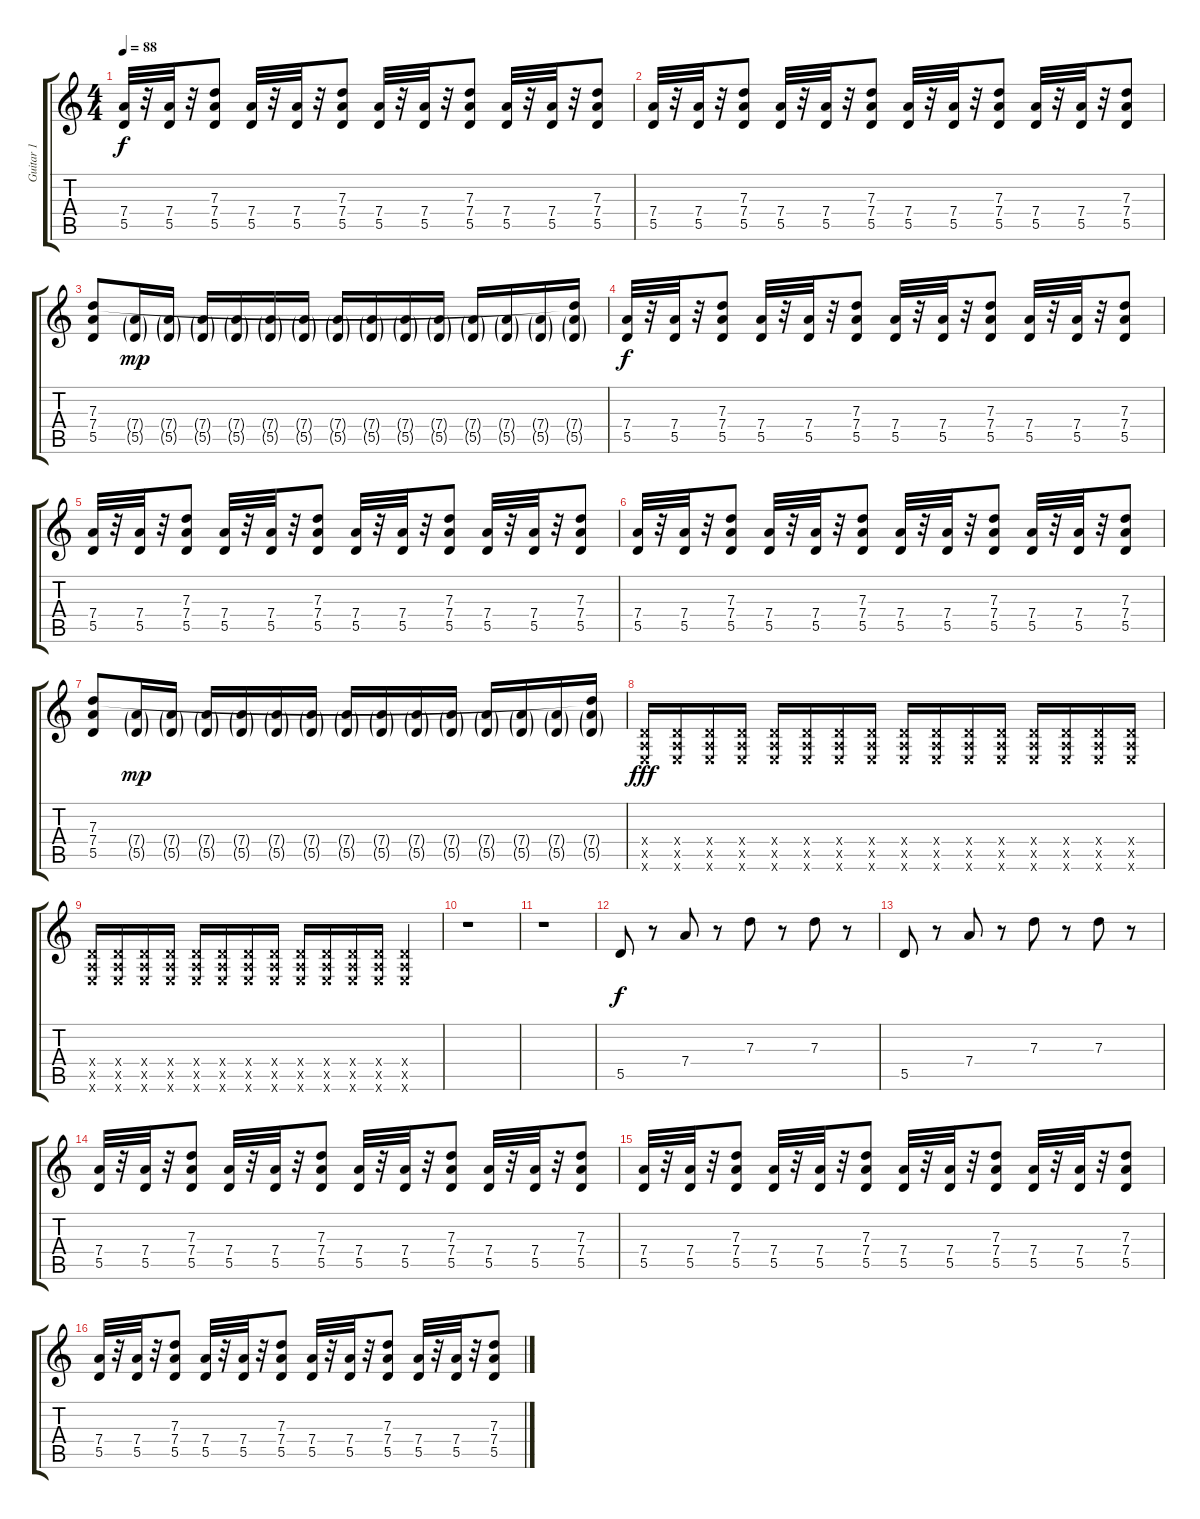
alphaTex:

\track ("Guitar 1" "Guitar 1") {instrument overdrivenguitar}
\staff {score tabs}
\tuning (E4 B3 G3 D3 A2 E2) {hide}
\ts (4 4)
\tempo 88
\clef g2
\ks c
(7.4 5.5).32{dy f} r.32 (7.4 5.5).32 r.32 (7.3 7.4 5.5).8 (7.4 5.5).32 r.32 (7.4 5.5).32 r.32 (7.3 7.4 5.5).8 (7.4 5.5).32 r.32 (7.4 5.5).32 r.32 (7.3 7.4 5.5).8 (7.4 5.5).32 r.32 (7.4 5.5).32 r.32 (7.3 7.4 5.5).8 |
(7.4 5.5).32 r.32 (7.4 5.5).32 r.32 (7.3 7.4 5.5).8 (7.4 5.5).32 r.32 (7.4 5.5).32 r.32 (7.3 7.4 5.5).8 (7.4 5.5).32 r.32 (7.4 5.5).32 r.32 (7.3 7.4 5.5).8 (7.4 5.5).32 r.32 (7.4 5.5).32 r.32 (7.3 7.4 5.5).8 |
(7.3 7.4 5.5).8 (7.4{g} 5.5{g}).16{dy mp} (7.4{g} 5.5{g}).16 (7.4{g} 5.5{g}).16 (7.4{g} 5.5{g}).16 (7.4{g} 5.5{g}).16 (7.4{g} 5.5{g}).16 (7.4{g} 5.5{g}).16 (7.4{g} 5.5{g}).16 (7.4{g} 5.5{g}).16 (7.4{g} 5.5{g}).16 (7.4{g} 5.5{g}).16 (7.4{g} 5.5{g}).16 (7.4{g} 5.5{g}).16 (7.3{t} 7.4{g} 5.5{g}).16 |
(7.4 5.5).32{dy f} r.32 (7.4 5.5).32 r.32 (7.3 7.4 5.5).8 (7.4 5.5).32 r.32 (7.4 5.5).32 r.32 (7.3 7.4 5.5).8 (7.4 5.5).32 r.32 (7.4 5.5).32 r.32 (7.3 7.4 5.5).8 (7.4 5.5).32 r.32 (7.4 5.5).32 r.32 (7.3 7.4 5.5).8 |
(7.4 5.5).32 r.32 (7.4 5.5).32 r.32 (7.3 7.4 5.5).8 (7.4 5.5).32 r.32 (7.4 5.5).32 r.32 (7.3 7.4 5.5).8 (7.4 5.5).32 r.32 (7.4 5.5).32 r.32 (7.3 7.4 5.5).8 (7.4 5.5).32 r.32 (7.4 5.5).32 r.32 (7.3 7.4 5.5).8 |
(7.4 5.5).32 r.32 (7.4 5.5).32 r.32 (7.3 7.4 5.5).8 (7.4 5.5).32 r.32 (7.4 5.5).32 r.32 (7.3 7.4 5.5).8 (7.4 5.5).32 r.32 (7.4 5.5).32 r.32 (7.3 7.4 5.5).8 (7.4 5.5).32 r.32 (7.4 5.5).32 r.32 (7.3 7.4 5.5).8 |
(7.3 7.4 5.5).8 (7.4{g} 5.5{g}).16{dy mp} (7.4{g} 5.5{g}).16 (7.4{g} 5.5{g}).16 (7.4{g} 5.5{g}).16 (7.4{g} 5.5{g}).16 (7.4{g} 5.5{g}).16 (7.4{g} 5.5{g}).16 (7.4{g} 5.5{g}).16 (7.4{g} 5.5{g}).16 (7.4{g} 5.5{g}).16 (7.4{g} 5.5{g}).16 (7.4{g} 5.5{g}).16 (7.4{g} 5.5{g}).16 (7.3{t} 7.4{g} 5.5{g}).16 |
(0.4{x} 0.5{x} 0.6{x}).16{dy fff} (0.4{x} 0.5{x} 0.6{x}).16 (0.4{x} 0.5{x} 0.6{x}).16 (0.4{x} 0.5{x} 0.6{x}).16 (0.4{x} 0.5{x} 0.6{x}).16 (0.4{x} 0.5{x} 0.6{x}).16 (0.4{x} 0.5{x} 0.6{x}).16 (0.4{x} 0.5{x} 0.6{x}).16 (0.4{x} 0.5{x} 0.6{x}).16 (0.4{x} 0.5{x} 0.6{x}).16 (0.4{x} 0.5{x} 0.6{x}).16 (0.4{x} 0.5{x} 0.6{x}).16 (0.4{x} 0.5{x} 0.6{x}).16 (0.4{x} 0.5{x} 0.6{x}).16 (0.4{x} 0.5{x} 0.6{x}).16 (0.4{x} 0.5{x} 0.6{x}).16 |
(0.4{x} 0.5{x} 0.6{x}).16 (0.4{x} 0.5{x} 0.6{x}).16 (0.4{x} 0.5{x} 0.6{x}).16 (0.4{x} 0.5{x} 0.6{x}).16 (0.4{x} 0.5{x} 0.6{x}).16 (0.4{x} 0.5{x} 0.6{x}).16 (0.4{x} 0.5{x} 0.6{x}).16 (0.4{x} 0.5{x} 0.6{x}).16 (0.4{x} 0.5{x} 0.6{x}).16 (0.4{x} 0.5{x} 0.6{x}).16 (0.4{x} 0.5{x} 0.6{x}).16 (0.4{x} 0.5{x} 0.6{x}).16 (0.4{x} 0.5{x} 0.6{x}).4 |
r.1 |
r.1 |
5.5.8{dy f} r.8 7.4.8 r.8 7.3.8 r.8 7.3.8 r.8 |
5.5.8 r.8 7.4.8 r.8 7.3.8 r.8 7.3.8 r.8 |
(7.4 5.5).32 r.32 (7.4 5.5).32 r.32 (7.3 7.4 5.5).8 (7.4 5.5).32 r.32 (7.4 5.5).32 r.32 (7.3 7.4 5.5).8 (7.4 5.5).32 r.32 (7.4 5.5).32 r.32 (7.3 7.4 5.5).8 (7.4 5.5).32 r.32 (7.4 5.5).32 r.32 (7.3 7.4 5.5).8 |
(7.4 5.5).32 r.32 (7.4 5.5).32 r.32 (7.3 7.4 5.5).8 (7.4 5.5).32 r.32 (7.4 5.5).32 r.32 (7.3 7.4 5.5).8 (7.4 5.5).32 r.32 (7.4 5.5).32 r.32 (7.3 7.4 5.5).8 (7.4 5.5).32 r.32 (7.4 5.5).32 r.32 (7.3 7.4 5.5).8 |
(7.4 5.5).32 r.32 (7.4 5.5).32 r.32 (7.3 7.4 5.5).8 (7.4 5.5).32 r.32 (7.4 5.5).32 r.32 (7.3 7.4 5.5).8 (7.4 5.5).32 r.32 (7.4 5.5).32 r.32 (7.3 7.4 5.5).8 (7.4 5.5).32 r.32 (7.4 5.5).32 r.32 (7.3 7.4 5.5).8
